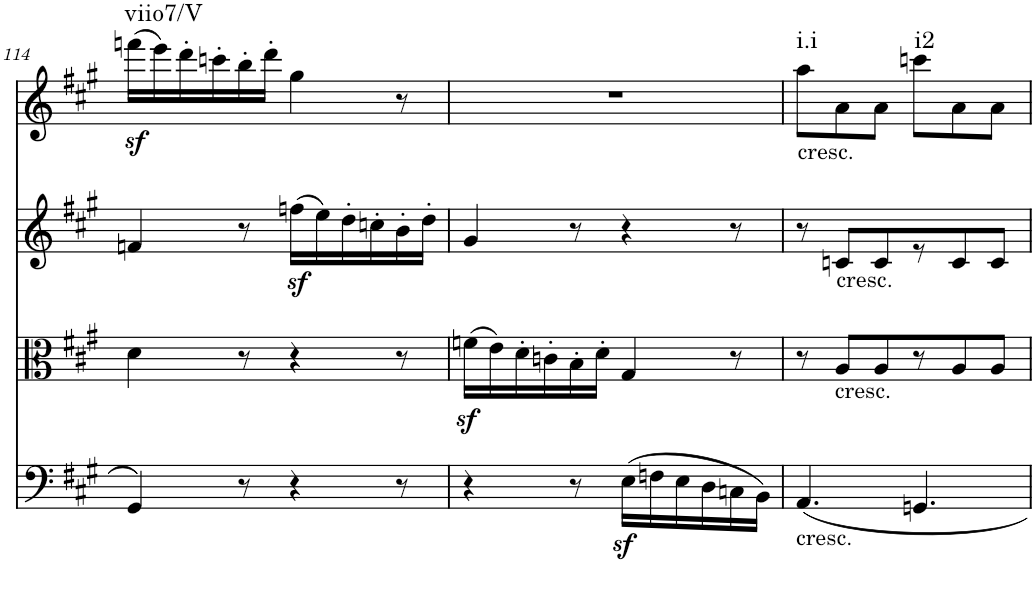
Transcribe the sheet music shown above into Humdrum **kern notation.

**kern	**kern	**kern	**kern	**dynam	**harte
*part4	*part3	*part2	*part1	*part1	*part1
*staff4	*staff3	*staff2	*staff1	*staff1	*
*I"Violoncello	*I"Viola	*I"Violin 2	*I"Violin 1	*	*
*I'Vc	*I'Vla	*I'Vln	*I'Vln	*	*
!!LO:PB:g=z
*clefC4	*clefC3	*clefG2	*clefG2	*	*
*k[f#c#g#]	*k[f#c#g#]	*k[f#c#g#]	*k[f#c#g#]	*	*
*A:	*A:	*A:	*A:	*	*
*M6/8	*M6/8	*M6/8	*M6/8	*	*
=114	=114	=114	=114	=114	=114
!	!	!	!	!LO:DY:b	!LO:H:kt=viio7/V
4GG#/	4d\	4fn/	(16fffn\LL	sf	N
.	.	.	16eee\)	.	.
.	.	.	16ddd'\	.	.
.	.	.	16cccn'\	.	.
8r	8r	8r	16bb'\	.	.
.	.	.	16ddd'\JJ	.	.
4r	4r	(16ffnz<\LL	4gg#\	.	.
.	.	16ee\)	.	.	.
.	.	16dd'\	.	.	.
.	.	16ccn'\	.	.	.
8r	8r	16b'\	8r	.	.
.	.	16dd'\JJ	.	.	.
=115	=115	=115	=115	=115	=115
4r	(16fnz<\LL	4g#/	2.r	.	.
.	16e\)	.	.	.	.
.	16d'\	.	.	.	.
.	16cn'\	.	.	.	.
8r	16B'\	8r	.	.	.
.	16d'\JJ	.	.	.	.
(16Ez<\LL	4G#/	4r	.	.	.
16Fn\	.	.	.	.	.
16E\	.	.	.	.	.
16D\	.	.	.	.	.
16Cn\	8r	8r	.	.	.
16BB\JJ)	.	.	.	.	.
=116	=116	=116	=116	=116	=116
!	!	!	!LO:TX:b:t=cresc.	!	!
!LO:TX:b:t=cresc.	!	!	!	!	!LO:H:kt=i.i
4.AA/	8r	8r	8aa\L	.	N
!	!	!LO:TX:b:t=cresc.	!	!	!
!	!LO:TX:b:t=cresc.	!	!	!	!
.	8A/L	8cn/L	8a\	.	.
.	8A/	8c/	8a\J	.	.
!	!	!	!	!	!LO:H:kt=i2
4.GGn/	8r	8r	8cccn\L	.	N
.	8A/	8c/	8a\	.	.
.	8A/J	8c/J	8a\J	.	.
=	=	=	=	=	=
*-	*-	*-	*-	*-	*-
